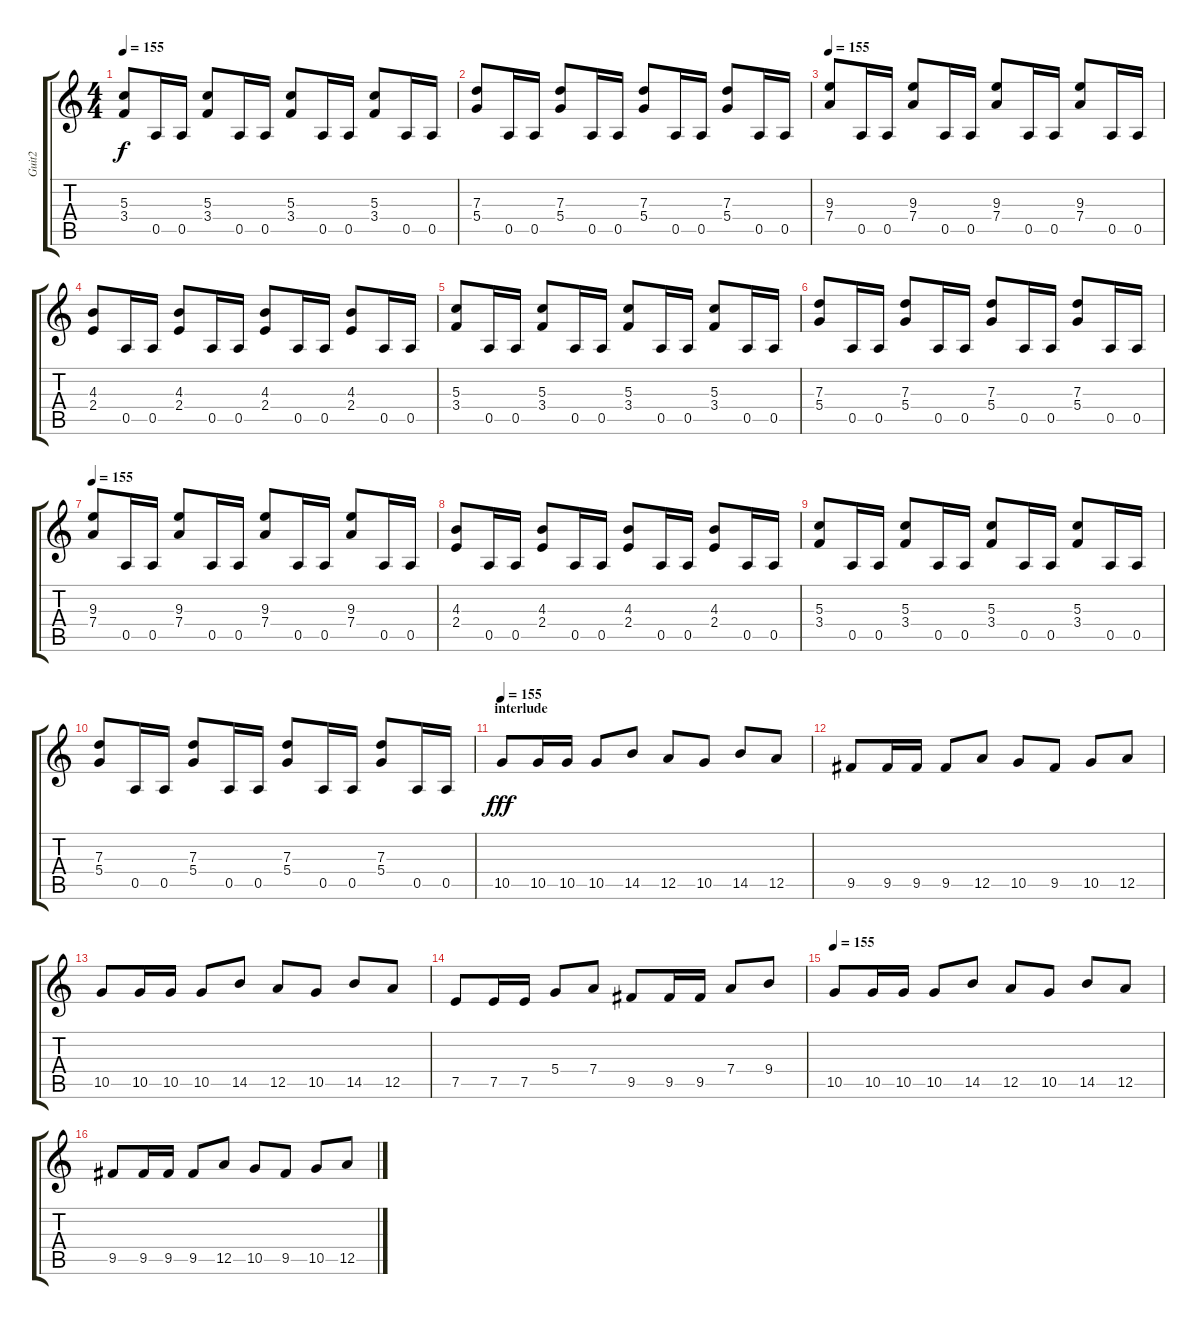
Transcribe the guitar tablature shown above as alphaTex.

\track ("Guit2" "Guit2") {instrument overdrivenguitar}
\staff {score tabs}
\tuning (E4 B3 G3 D3 A2 E2) {hide}
\ts (4 4)
\tempo 155
\clef g2
\ks c
(5.3 3.4).8{dy f} 0.5.16 0.5.16 (5.3 3.4).8 0.5.16 0.5.16 (5.3 3.4).8 0.5.16 0.5.16 (5.3 3.4).8 0.5.16 0.5.16 |
(7.3 5.4).8 0.5.16 0.5.16 (7.3 5.4).8 0.5.16 0.5.16 (7.3 5.4).8 0.5.16 0.5.16 (7.3 5.4).8 0.5.16 0.5.16 |
\tempo 155
(9.3 7.4).8 0.5.16 0.5.16 (9.3 7.4).8 0.5.16 0.5.16 (9.3 7.4).8 0.5.16 0.5.16 (9.3 7.4).8 0.5.16 0.5.16 |
(4.3 2.4).8 0.5.16 0.5.16 (4.3 2.4).8 0.5.16 0.5.16 (4.3 2.4).8 0.5.16 0.5.16 (4.3 2.4).8 0.5.16 0.5.16 |
(5.3 3.4).8 0.5.16 0.5.16 (5.3 3.4).8 0.5.16 0.5.16 (5.3 3.4).8 0.5.16 0.5.16 (5.3 3.4).8 0.5.16 0.5.16 |
(7.3 5.4).8 0.5.16 0.5.16 (7.3 5.4).8 0.5.16 0.5.16 (7.3 5.4).8 0.5.16 0.5.16 (7.3 5.4).8 0.5.16 0.5.16 |
\tempo 155
(9.3 7.4).8 0.5.16 0.5.16 (9.3 7.4).8 0.5.16 0.5.16 (9.3 7.4).8 0.5.16 0.5.16 (9.3 7.4).8 0.5.16 0.5.16 |
(4.3 2.4).8 0.5.16 0.5.16 (4.3 2.4).8 0.5.16 0.5.16 (4.3 2.4).8 0.5.16 0.5.16 (4.3 2.4).8 0.5.16 0.5.16 |
(5.3 3.4).8 0.5.16 0.5.16 (5.3 3.4).8 0.5.16 0.5.16 (5.3 3.4).8 0.5.16 0.5.16 (5.3 3.4).8 0.5.16 0.5.16 |
(7.3 5.4).8 0.5.16 0.5.16 (7.3 5.4).8 0.5.16 0.5.16 (7.3 5.4).8 0.5.16 0.5.16 (7.3 5.4).8 0.5.16 0.5.16 |
\section ("" "interlude")
\tempo 155
10.5.8{dy fff} 10.5.16 10.5.16 10.5.8 14.5.8 12.5.8 10.5.8 14.5.8 12.5.8 |
9.5.8 9.5.16 9.5.16 9.5.8 12.5.8 10.5.8 9.5.8 10.5.8 12.5.8 |
10.5.8 10.5.16 10.5.16 10.5.8 14.5.8 12.5.8 10.5.8 14.5.8 12.5.8 |
7.5.8 7.5.16 7.5.16 5.4.8 7.4.8 9.5.8 9.5.16 9.5.16 7.4.8 9.4.8 |
\tempo 155
10.5.8 10.5.16 10.5.16 10.5.8 14.5.8 12.5.8 10.5.8 14.5.8 12.5.8 |
9.5.8 9.5.16 9.5.16 9.5.8 12.5.8 10.5.8 9.5.8 10.5.8 12.5.8
